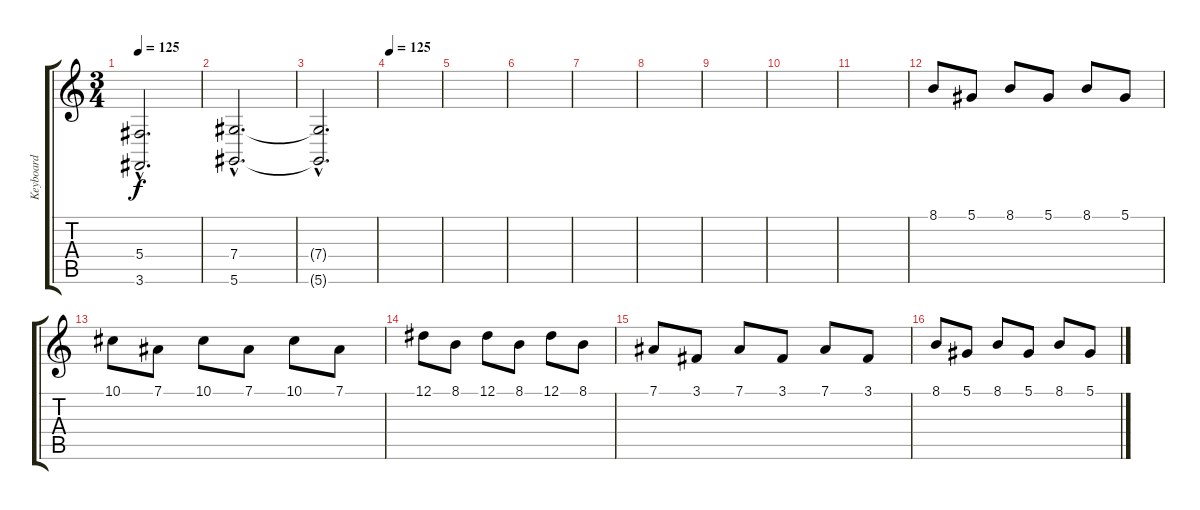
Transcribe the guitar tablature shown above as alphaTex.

\track ("Keyboard" "Keyboard") {instrument brightacousticpiano}
\staff {score tabs}
\tuning (Eb4 Bb3 Gb3 Db3 Ab2 Eb2) {hide}
\ts (3 4)
\tempo 125
\clef g2
\ks c
(5.4{hac} 3.6{hac}).2{d dy f} |
(7.4{hac} 5.6{hac}).2{d} |
(7.4{hac t} 5.6{hac t}).2{d} |
\tempo 125
|
|
|
|
|
|
|
|
8.1.8 5.1.8 8.1.8 5.1.8 8.1.8 5.1.8 |
10.1.8 7.1.8 10.1.8 7.1.8 10.1.8 7.1.8 |
12.1.8 8.1.8 12.1.8 8.1.8 12.1.8 8.1.8 |
7.1.8 3.1.8 7.1.8 3.1.8 7.1.8 3.1.8 |
8.1.8 5.1.8 8.1.8 5.1.8 8.1.8 5.1.8
